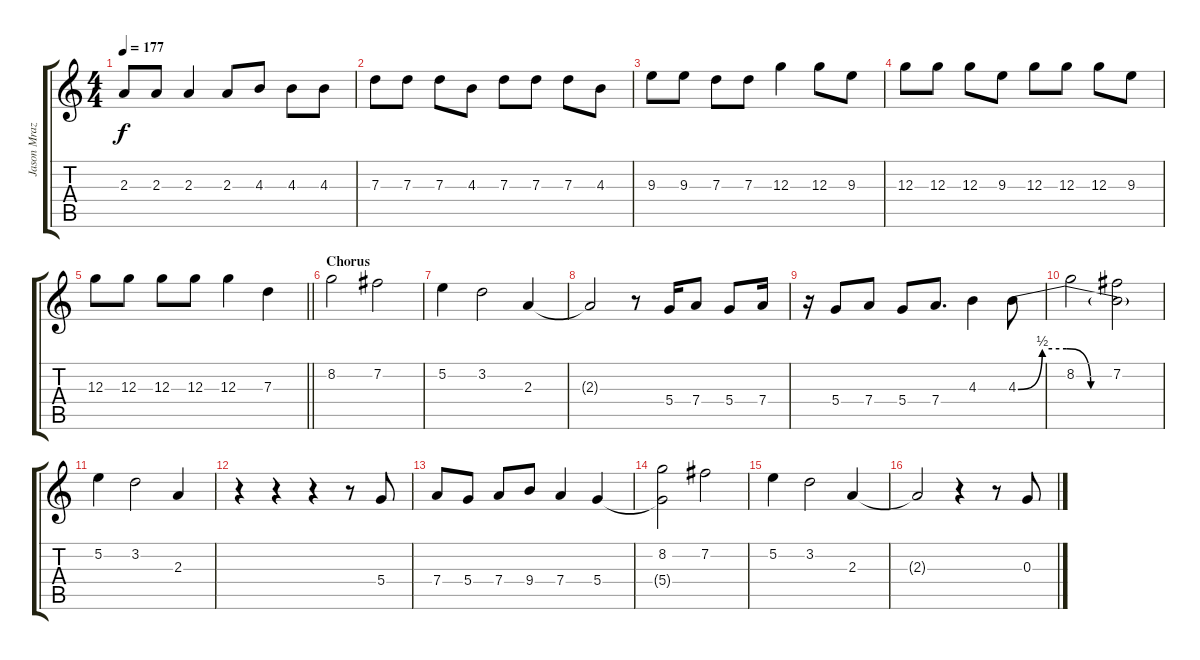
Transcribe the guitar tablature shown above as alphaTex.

\track ("Jason Mraz" "Jason Mraz") {instrument electricguitarjazz}
\staff {score tabs}
\tuning (E4 B3 G3 D3 A2 E2) {hide}
\ts (4 4)
\tempo 177
\clef g2
\ks c
2.3.8{dy f} 2.3.8 2.3.4 2.3.8 4.3.8 4.3.8 4.3.8 |
7.3.8 7.3.8 7.3.8 4.3.8 7.3.8 7.3.8 7.3.8 4.3.8 |
9.3.8 9.3.8 7.3.8 7.3.8 12.3.4 12.3.8 9.3.8 |
12.3.8 12.3.8 12.3.8 9.3.8 12.3.8 12.3.8 12.3.8 9.3.8 |
\barLineRight lightlight
12.3.8 12.3.8 12.3.8 12.3.8 12.3.4 7.3.4 |
\section ("" "Chorus")
8.2.2 7.2.2 |
5.2.4 3.2.2 2.3.4 |
2.3{t}.2 r.8 5.4.16 7.4.8 5.4.8 7.4.16 |
r.16 5.4.8 7.4.8 5.4.8 7.4.8{d} 4.3.4 4.3{be (custom 0 0 10 2 20 2 30 0 60 0)}.8 |
8.2.2 (7.2 4.3{t}).2 |
5.2.4 3.2.2 2.3.4 |
r.4 r.4 r.4 r.8 5.4.8 |
7.4.8 5.4.8 7.4.8 9.4.8 7.4.4 5.4.4 |
(8.2 5.4{t}).2 7.2.2 |
5.2.4 3.2.2 2.3.4 |
2.3{t}.2 r.4 r.8 0.3.8
